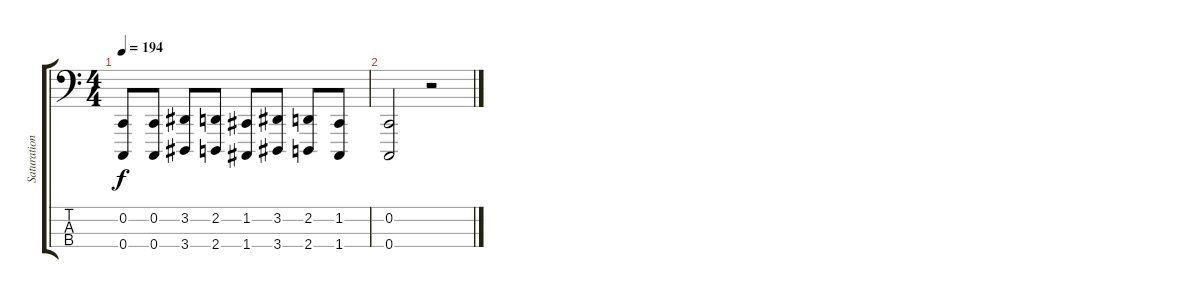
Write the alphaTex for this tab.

\track ("Saturation" "Saturation") {instrument lead8bassandlead}
\staff {score tabs}
\tuning (F2 C2 G1 C1) {hide}
\ts (4 4)
\tempo 194
\clef f4
\ks c
(0.2 0.4).8{dy f} (0.2 0.4).8 (3.2 3.4).8 (2.2 2.4).8 (1.2 1.4).8 (3.2 3.4).8 (2.2 2.4).8 (1.2 1.4).8 |
(0.2 0.4).2 r.2
